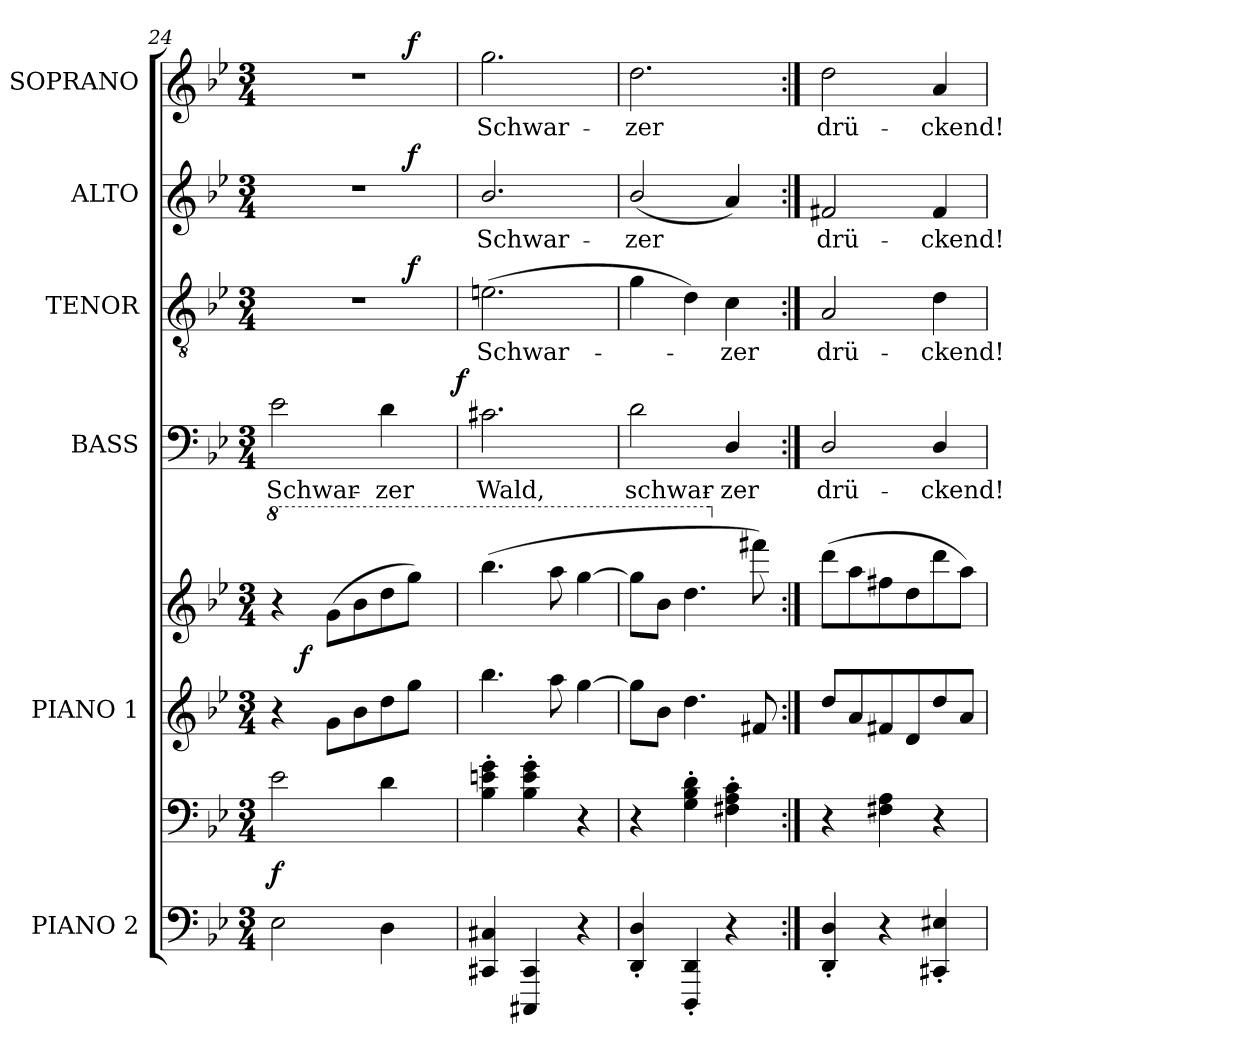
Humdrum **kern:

**kern	**kern	**dynam	**kern	**kern	**dynam	**kern	**text	**dynam	**kern	**text	**dynam	**kern	**text	**dynam	**kern	**text	**dynam
*part6	*part6	*part6	*part5	*part5	*part5	*part4	*part4	*part4	*part3	*part3	*part3	*part2	*part2	*part2	*part1	*part1	*part1
*staff8	*staff7	*staff7/8	*staff6	*staff5	*staff5/6	*staff4	*staff4	*staff4	*staff3	*staff3	*staff3	*staff2	*staff2	*staff2	*staff1	*staff1	*staff1
*I"PIANO 2	*	*	*I"PIANO 1	*	*	*I"BASS	*	*	*I"TENOR	*	*	*I"ALTO	*	*	*I"SOPRANO	*	*
*I'Pno.	*	*	*I'Pno.	*	*	*I'B.	*	*	*I'T.	*	*	*I'A.	*	*	*I'S.	*	*
*clefF4	*clefF4	*	*clefG2	*clefG2	*	*clefF4	*	*	*clefGv2	*	*	*clefG2	*	*	*clefG2	*	*
*	*	*	*	*	*	*	*	*	*ITrd7c12	*	*	*	*	*	*	*	*
*k[b-e-]	*k[b-e-]	*	*k[b-e-]	*k[b-e-]	*	*k[b-e-]	*	*	*k[b-e-]	*	*	*k[b-e-]	*	*	*k[b-e-]	*	*
*B-:	*B-:	*	*B-:	*B-:	*	*B-:	*	*	*B-:	*	*	*B-:	*	*	*B-:	*	*
*M3/4	*M3/4	*	*M3/4	*M3/4	*	*M3/4	*	*	*M3/4	*	*	*M3/4	*	*	*M3/4	*	*
*	*	*	*	*8va	*	*	*	*	*	*	*	*	*	*	*	*	*
=24	=24	=24	=24	=24	=24	=24	=24	=24	=24	=24	=24	=24	=24	=24	=24	=24	=24
!	!	!	!	!	!	!	!LO:LY:b:color=#000000	!	!LO:N:vis=1	!	!	!LO:N:vis=1	!	!	!LO:N:vis=1	!	!
*	*	*	*^	*	*	*^	*	*	*^	*	*	*^	*	*	*^	*	*
2E-i\	2e-i\	f	4r	8ryy	4r	.	2e-i\	2ryy	Schwar-	.	2.r	2ryy	.	.	2.r	2ryy	.	.	2.r	2ryy	.	.
.	.	.	.	1024ryy	.	.	.	.	.	.	.	.	.	.	.	.	.	.	.	.	.	.
.	.	.	.	2ryy	.	f	.	.	.	.	.	.	.	.	.	.	.	.	.	.	.	.
.	.	.	8gi\L	.	(8ggi\L	.	.	.	.	.	.	.	.	.	.	.	.	.	.	.	.	.
.	.	.	8b-i\	.	8bb-i\	.	.	.	.	.	.	.	.	.	.	.	.	.	.	.	.	.
!	!	!	!	!	!	!	!	!	!LO:LY:b:color=#000000	!	!	!	!	!	!	!	!	!	!	!	!	!
4Di\	4di\	.	8ddi\	.	8dddi\	.	4di\	8ryy	-zer	.	.	8ryy	.	.	.	8ryy	.	.	.	8ryy	.	.
.	.	.	8ggi\J	.	8gggi\J)	.	.	16ryy	.	.	.	8ryy	.	f	.	8ryy	.	f	.	8ryy	.	f
.	.	.	.	16ryy	.	.	.	.	.	.	.	.	.	.	.	.	.	.	.	.	.	.
.	.	.	.	.	.	.	.	32ryy	.	.	.	.	.	.	.	.	.	.	.	.	.	.
.	.	.	.	32ryy	.	.	.	.	.	.	.	.	.	.	.	.	.	.	.	.	.	.
.	.	.	.	.	.	.	.	64ryy	.	.	.	.	.	.	.	.	.	.	.	.	.	.
.	.	.	.	64ryy	.	.	.	.	.	.	.	.	.	.	.	.	.	.	.	.	.	.
.	.	.	.	.	.	.	.	128...ryy	.	.	.	.	.	.	.	.	.	.	.	.	.	.
.	.	.	.	128...ryy	.	.	.	.	.	.	.	.	.	.	.	.	.	.	.	.	.	.
.	.	.	.	.	.	.	.	1024ryy	.	f	.	.	.	.	.	.	.	.	.	.	.	.
*	*	*	*	*	*	*	*v	*v	*	*	*	*	*	*	*v	*v	*	*	*v	*v	*	*
*	*	*	*v	*v	*	*	*	*	*	*v	*v	*	*	*	*	*	*	*	*
=25	=25	=25	=25	=25	=25	=25	=25	=25	=25	=25	=25	=25	=25	=25	=25	=25	=25
*	*	*	*^	*	*	*^	*	*	*^	*	*	*^	*	*	*^	*	*
!	!	!	!	!	!	!	!	!	!LO:LY:b:color=#000000	!	!	!	!	!	!	!	!	!	!	!	!	!
*	*	*	*	*	*	*	*v	*v	*	*	*	*	*	*	*v	*v	*	*	*v	*v	*	*
*	*	*	*v	*v	*	*	*	*	*	*v	*v	*	*	*	*	*	*	*	*
*	*	*	*^	*	*	*^	*	*	*^	*	*	*^	*	*	*^	*	*
!	!	!	!	!	!	!	!	!	!	!	!	!	!LO:LY:b:color=#000000	!	!	!	!	!	!	!	!	!
*	*	*	*	*	*	*	*v	*v	*	*	*	*	*	*	*v	*v	*	*	*v	*v	*	*
*	*	*	*v	*v	*	*	*	*	*	*v	*v	*	*	*	*	*	*	*	*
*	*	*	*^	*	*	*^	*	*	*^	*	*	*^	*	*	*^	*	*
!	!	!	!	!	!	!	!	!	!	!	!	!	!	!	!	!	!LO:LY:b:color=#000000	!	!	!	!	!
*	*	*	*	*	*	*	*v	*v	*	*	*	*	*	*	*v	*v	*	*	*v	*v	*	*
*	*	*	*v	*v	*	*	*	*	*	*v	*v	*	*	*	*	*	*	*	*
*	*	*	*^	*	*	*^	*	*	*^	*	*	*^	*	*	*^	*	*
!	!	!	!	!	!	!	!	!	!	!	!	!	!	!	!	!	!	!	!	!	!LO:LY:b:color=#000000	!
*	*	*	*	*	*	*	*v	*v	*	*	*	*	*	*	*v	*v	*	*	*v	*v	*	*
*	*	*	*v	*v	*	*	*	*	*	*v	*v	*	*	*	*	*	*	*	*
4CC#Xi/ 4C#Xi	4B-i\' 4eni' 4gi'	.	4.bb-i\	(4.bbb-i\	.	2.c#Xi\	Wald,	.	(2.Eni\	Schwar-	.	2.b-i/	Schwar-	.	2.ggi\	Schwar-	.
4CCC#Xi/ 4CC#i	4B-i\' 4ei' 4gi'	.	.	.	.	.	.	.	.	.	.	.	.	.	.	.	.
.	.	.	8aai\	8aaai\	.	.	.	.	.	.	.	.	.	.	.	.	.
4r	4r	.	[4ggi\	[4gggi\	.	.	.	.	.	.	.	.	.	.	.	.	.
=26	=26	=26	=26	=26	=26	=26	=26	=26	=26	=26	=26	=26	=26	=26	=26	=26	=26
!	!	!	!	!	!	!	!LO:LY:b:color=#000000	!	!	!	!	!	!	!	!	!	!
!	!	!	!	!	!	!	!	!	!	!	!	!	!LO:LY:b:color=#000000	!	!	!	!
!	!	!	!	!	!	!	!	!	!	!	!	!	!	!	!	!LO:LY:b:color=#000000	!
4DDi/' 4Di'	4r	.	8ggi\L]	8gggi\L]	.	2di\	schwar-	.	4Gi\	.	.	(2b-i/	-zer	.	2.ddi\	-zer	.
.	.	.	8b-i\J	8bb-i\J	.	.	.	.	.	.	.	.	.	.	.	.	.
4DDDi/' 4DDi'	4Gi\' 4B-i' 4di'	.	4.ddi\	4.dddi\	.	.	.	.	4Di\)	.	.	.	.	.	.	.	.
!	!	!	!	!	!	!	!LO:LY:b:color=#000000	!	!	!	!	!	!	!	!	!	!
!	!	!	!	!	!	!	!	!	!	!LO:LY:b:color=#000000	!	!	!	!	!	!	!
4r	4F#Xi\' 4Ai' 4ci'	.	.	.	.	4Di/	-zer	.	4Ci\	-zer	.	4ai/)	.	.	.	.	.
*	*	*	*	*X8va	*	*	*	*	*	*	*	*	*	*	*	*	*
.	.	.	8f#Xi/	8fff#Xi\)	.	.	.	.	.	.	.	.	.	.	.	.	.
=27:|!	=27:|!	=27:|!	=27:|!	=27:|!	=27:|!	=27:|!	=27:|!	=27:|!	=27:|!	=27:|!	=27:|!	=27:|!	=27:|!	=27:|!	=27:|!	=27:|!	=27:|!
!	!	!	!	!	!	!	!LO:LY:b:color=#000000	!	!	!	!	!	!	!	!	!	!
!	!	!	!	!	!	!	!	!	!	!LO:LY:b:color=#000000	!	!	!	!	!	!	!
!	!	!	!	!	!	!	!	!	!	!	!	!	!LO:LY:b:color=#000000	!	!	!	!
!	!	!	!	!	!	!	!	!	!	!	!	!	!	!	!	!LO:LY:b:color=#000000	!
4DDi/' 4Di'	4r	.	8ddi/L	(8dddi\L	.	2Di/	drü-	.	2AAi/	drü-	.	2f#Xi/	drü-	.	2ddi\	drü-	.
.	.	.	8ai/	8aai\	.	.	.	.	.	.	.	.	.	.	.	.	.
4r	4F#Xi\ 4Ai	.	8f#Xi/	8ff#Xi\	.	.	.	.	.	.	.	.	.	.	.	.	.
.	.	.	8di/	8ddi\	.	.	.	.	.	.	.	.	.	.	.	.	.
!	!	!	!	!	!	!	!LO:LY:b:color=#000000	!	!	!	!	!	!	!	!	!	!
!	!	!	!	!	!	!	!	!	!	!LO:LY:b:color=#000000	!	!	!	!	!	!	!
!	!	!	!	!	!	!	!	!	!	!	!	!	!LO:LY:b:color=#000000	!	!	!	!
!	!	!	!	!	!	!	!	!	!	!	!	!	!	!	!	!LO:LY:b:color=#000000	!
4CC#Xi/' 4E#Xi'	4r	.	8ddi/	8dddi\	.	4Di/	-ckend!	.	4Di\	-ckend!	.	4f#i/	-ckend!	.	4ai/	-ckend!	.
.	.	.	8ai/J	8aai\J)	.	.	.	.	.	.	.	.	.	.	.	.	.
=	=	=	=	=	=	=	=	=	=	=	=	=	=	=	=	=	=
*-	*-	*-	*-	*-	*-	*-	*-	*-	*-	*-	*-	*-	*-	*-	*-	*-	*-
